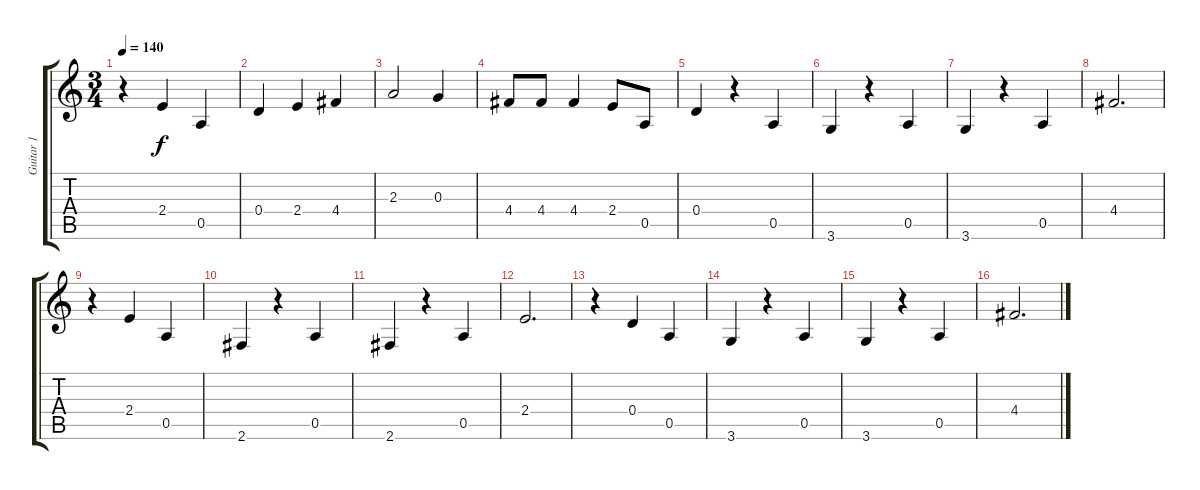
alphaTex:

\track ("Guitar 1" "Guitar 1") {instrument acousticguitarsteel}
\staff {score tabs}
\tuning (E4 B3 G3 D3 A2 E2) {hide}
\ts (3 4)
\tempo 140
\clef g2
\ks c
r.4{dy f} 2.4.4 0.5.4 |
0.4.4 2.4.4 4.4.4 |
2.3.2 0.3.4 |
4.4.8 4.4.8 4.4.4 2.4.8 0.5.8 |
0.4.4 r.4 0.5.4 |
3.6.4 r.4 0.5.4 |
3.6.4 r.4 0.5.4 |
4.4.2{d} |
r.4 2.4.4 0.5.4 |
2.6.4 r.4 0.5.4 |
2.6.4 r.4 0.5.4 |
2.4.2{d} |
r.4 0.4.4 0.5.4 |
3.6.4 r.4 0.5.4 |
3.6.4 r.4 0.5.4 |
4.4.2{d}
